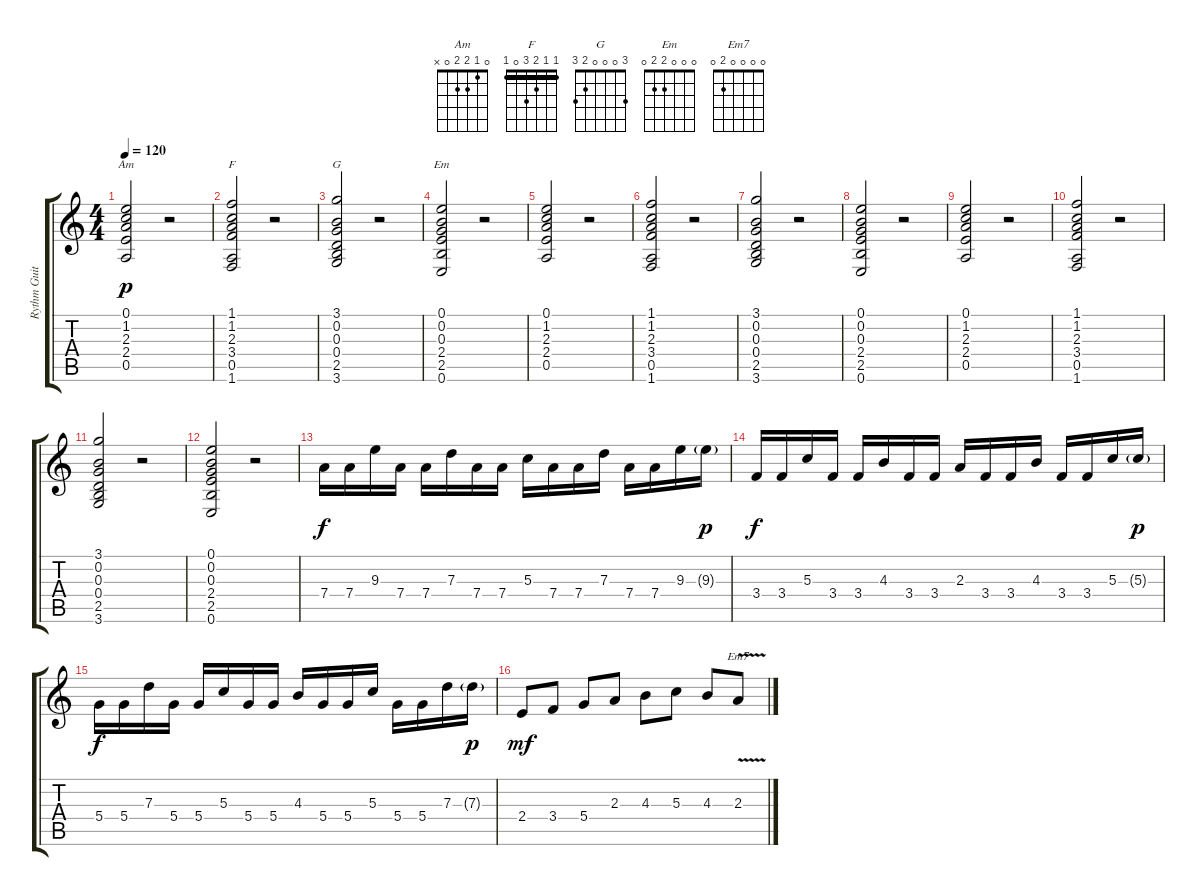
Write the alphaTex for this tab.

\track ("Rythm Guitarist(Christopher)" "Rythm Guit") {instrument distortionguitar}
\staff {score tabs}
\tuning (E4 B3 G3 D3 A2 E2) {hide}
\chord ("Am" 0 1 2 2 0 x)
\chord ("F" 1 1 2 3 0 1) {barre 1}
\chord ("G" 3 0 0 0 2 3)
\chord ("Em" 0 0 0 2 2 0)
\chord ("Em7" 0 0 0 0 2 0)
\ts (4 4)
\tempo 120
\clef g2
\ks c
(0.1 1.2 2.3 2.4 0.5).2{ch "Am" dy p} r.2 |
(1.1 1.2 2.3 3.4 0.5 1.6).2{ch "F"} r.2 |
(3.1 0.2 0.3 0.4 2.5 3.6).2{ch "G"} r.2 |
(0.1 0.2 0.3 2.4 2.5 0.6).2{ch "Em"} r.2 |
(0.1 1.2 2.3 2.4 0.5).2 r.2 |
(1.1 1.2 2.3 3.4 0.5 1.6).2 r.2 |
(3.1 0.2 0.3 0.4 2.5 3.6).2 r.2 |
(0.1 0.2 0.3 2.4 2.5 0.6).2 r.2 |
(0.1 1.2 2.3 2.4 0.5).2 r.2 |
(1.1 1.2 2.3 3.4 0.5 1.6).2 r.2 |
(3.1 0.2 0.3 0.4 2.5 3.6).2 r.2 |
(0.1 0.2 0.3 2.4 2.5 0.6).2 r.2 |
7.4.16{dy f instrument distortionguitar} 7.4.16{instrument distortionguitar} 9.3.16{instrument distortionguitar} 7.4.16{instrument distortionguitar} 7.4.16{instrument distortionguitar} 7.3.16{instrument distortionguitar} 7.4.16{instrument distortionguitar} 7.4.16{instrument distortionguitar} 5.3.16{instrument distortionguitar} 7.4.16{instrument distortionguitar} 7.4.16{instrument distortionguitar} 7.3.16{instrument distortionguitar} 7.4.16{instrument distortionguitar} 7.4.16{instrument distortionguitar} 9.3.16{instrument distortionguitar} 9.3{g}.16{dy p instrument distortionguitar} |
3.4.16{dy f instrument distortionguitar} 3.4.16{instrument distortionguitar} 5.3.16{instrument distortionguitar} 3.4.16{instrument distortionguitar} 3.4.16{instrument distortionguitar} 4.3.16{instrument distortionguitar} 3.4.16{instrument distortionguitar} 3.4.16{instrument distortionguitar} 2.3.16{instrument distortionguitar} 3.4.16{instrument distortionguitar} 3.4.16{instrument distortionguitar} 4.3.16{instrument distortionguitar} 3.4.16{instrument distortionguitar} 3.4.16{instrument distortionguitar} 5.3.16{instrument distortionguitar} 5.3{g}.16{dy p instrument distortionguitar} |
5.4.16{dy f instrument distortionguitar} 5.4.16{instrument distortionguitar} 7.3.16{instrument distortionguitar} 5.4.16{instrument distortionguitar} 5.4.16{instrument distortionguitar} 5.3.16{instrument distortionguitar} 5.4.16{instrument distortionguitar} 5.4.16{instrument distortionguitar} 4.3.16{instrument distortionguitar} 5.4.16{instrument distortionguitar} 5.4.16{instrument distortionguitar} 5.3.16{instrument distortionguitar} 5.4.16{instrument distortionguitar} 5.4.16{instrument distortionguitar} 7.3.16{instrument distortionguitar} 7.3{g}.16{dy p instrument distortionguitar} |
2.4.8{dy mf instrument distortionguitar} 3.4.8{instrument distortionguitar} 5.4.8{instrument distortionguitar} 2.3.8{instrument distortionguitar} 4.3.8{instrument distortionguitar} 5.3.8{instrument distortionguitar} 4.3.8{instrument distortionguitar} 2.3{v}.8{ch "Em7" instrument distortionguitar}
